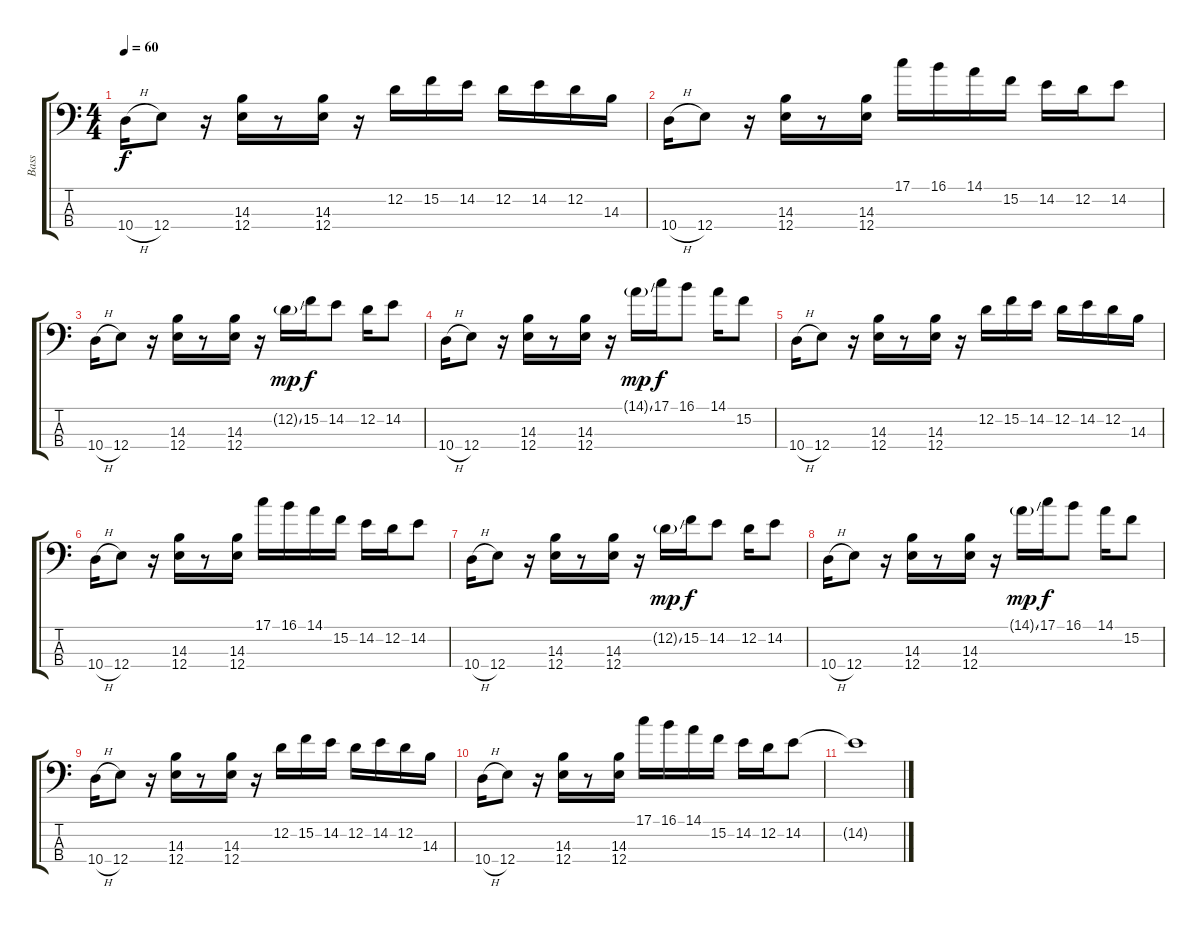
\track ("Bass" "Bass") {instrument electricbassfinger}
\staff {score tabs}
\tuning (G2 D2 A1 E1) {hide}
\ts (4 4)
\tempo 60
\clef f4
\ks c
10.4{h}.16{dy f} 12.4.8 r.16 (14.3 12.4).16 r.8 (14.3 12.4).16 r.16 12.2.16 15.2.16 14.2.16 12.2.16 14.2.16 12.2.16 14.3.16 |
10.4{h}.16 12.4.8 r.16 (14.3 12.4).16 r.8 (14.3 12.4).16 17.1.16 16.1.16 14.1.16 15.2.16 14.2.16 12.2.16 14.2.8 |
10.4{h}.16 12.4.8 r.16 (14.3 12.4).16 r.8 (14.3 12.4).16 r.16 12.2{ss g}.16{dy mp} 15.2.16{dy f} 14.2.8 12.2.16 14.2.8 |
10.4{h}.16 12.4.8 r.16 (14.3 12.4).16 r.8 (14.3 12.4).16 r.16 14.1{ss g}.16{dy mp} 17.1.16{dy f} 16.1.8 14.1.16 15.2.8 |
10.4{h}.16 12.4.8 r.16 (14.3 12.4).16 r.8 (14.3 12.4).16 r.16 12.2.16 15.2.16 14.2.16 12.2.16 14.2.16 12.2.16 14.3.16 |
10.4{h}.16 12.4.8 r.16 (14.3 12.4).16 r.8 (14.3 12.4).16 17.1.16 16.1.16 14.1.16 15.2.16 14.2.16 12.2.16 14.2.8 |
10.4{h}.16 12.4.8 r.16 (14.3 12.4).16 r.8 (14.3 12.4).16 r.16 12.2{ss g}.16{dy mp} 15.2.16{dy f} 14.2.8 12.2.16 14.2.8 |
10.4{h}.16 12.4.8 r.16 (14.3 12.4).16 r.8 (14.3 12.4).16 r.16 14.1{ss g}.16{dy mp} 17.1.16{dy f} 16.1.8 14.1.16 15.2.8 |
10.4{h}.16 12.4.8 r.16 (14.3 12.4).16 r.8 (14.3 12.4).16 r.16 12.2.16 15.2.16 14.2.16 12.2.16 14.2.16 12.2.16 14.3.16 |
10.4{h}.16 12.4.8 r.16 (14.3 12.4).16 r.8 (14.3 12.4).16 17.1.16 16.1.16 14.1.16 15.2.16 14.2.16 12.2.16 14.2.8 |
14.2{t}.1
